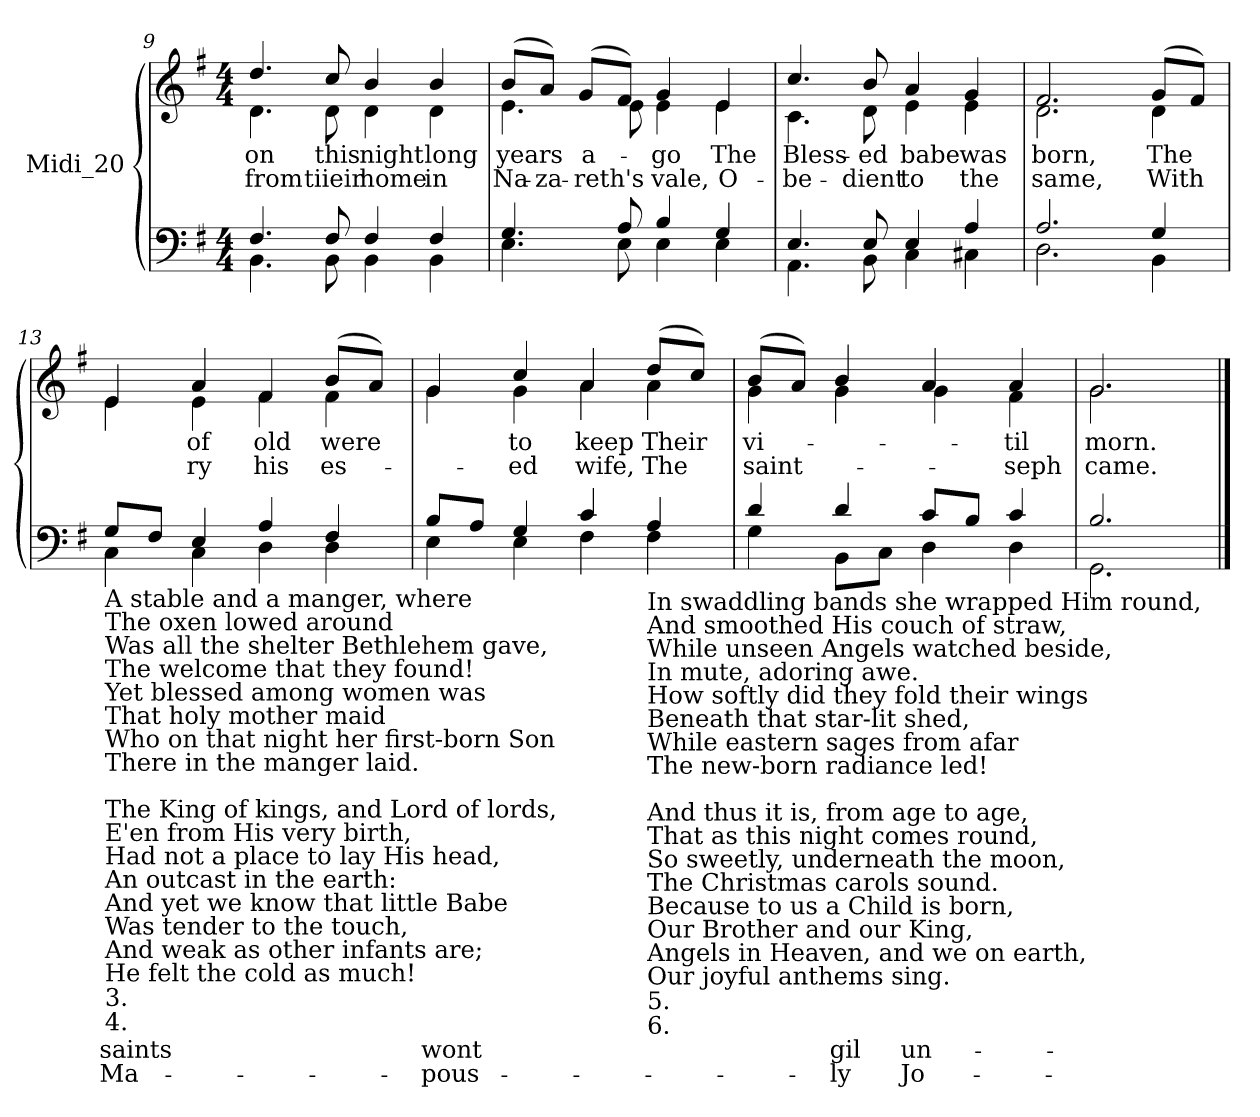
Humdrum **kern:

**kern	**text	**text	**kern	**text	**text
*part1	*part1	*part1	*part1	*part1	*part1
*staff2	*staff2	*staff2	*staff1	*staff1	*staff1
*I"Midi_20	*	*	*	*	*
!!LO:LB:g=z
*clefF4	*	*	*clefG2	*	*
*k[f#]	*	*	*k[f#]	*	*
*G:	*	*	*G:	*	*
*M4/4	*	*	*M4/4	*	*
=9	=9	=9	=9	=9	=9
*^	*	*	*	*	*
!	!	!	!	!	!LO:LY:b	!LO:LY:b
*	*	*	*	*^	*	*
4.F#/	4.BB\	.	.	4.dd/	4.d\	on	from
!	!	!	!	!	!	!LO:LY:b	!LO:LY:b
8F#/	8BB\	.	.	8cc/	8d\	this	tiieir
!	!	!	!	!	!	!LO:LY:b	!LO:LY:b
4F#/	4BB\	.	.	4b/	4d\	night	home
!	!	!	!	!	!	!LO:LY:b	!LO:LY:b
4F#/	4BB\	.	.	4b/	4d\	long	in
=10	=10	=10	=10	=10	=10	=10	=10
!	!	!	!	!	!	!LO:LY:b	!LO:LY:b
4.G/	4.E\	.	.	(>8b/L	4.e\	years	Na-
!	!	!	!	!	!	!	!LO:LY:b
.	.	.	.	8a/J)	.	.	-za-
!	!	!	!	!	!	!LO:LY:b	!LO:LY:b
.	.	.	.	(>8g/L	.	-a-	reth's
8A/	8E\	.	.	8f#/J)	8e\	.	.
!	!	!	!	!	!	!LO:LY:b	!LO:LY:b
4B/	4E\	.	.	4g/	4e\	go	vale,
!	!	!	!	!	!	!LO:LY:b	!LO:LY:b
4G/	4E\	.	.	4e/	4e\	The	O-
=11	=11	=11	=11	=11	=11	=11	=11
!	!	!	!	!	!	!LO:LY:b	!LO:LY:b
4.E/	4.AA\	.	.	4.cc/	4.c\	-Bless-	-be-
!	!	!	!	!	!	!LO:LY:b	!LO:LY:b
8E/	8BB\	.	.	8b/	8d\	-ed	dient
!	!	!	!	!	!	!LO:LY:b	!LO:LY:b
4E/	4C\	.	.	4a/	4e\	babe	to
!	!	!	!	!	!	!LO:LY:b	!LO:LY:b
4A/	4C#X\	.	.	4g/	4e\	was	the
=12	=12	=12	=12	=12	=12	=12	=12
!	!	!	!	!	!	!LO:LY:b	!LO:LY:b
2.A/	2.D\	.	.	2.f#/	2.d\	born,	same,
!	!	!	!	!	!	!LO:LY:b	!LO:LY:b
4G/	4BB\	.	.	(>8g/L	4d\	The	With
.	.	.	.	8f#/J)	.	.	.
!!LO:LB:g=z	!!
=13	=13	=13	=13	=13	=13	=13	=13
!LO:TX:b:t=A stable and a manger, where\nThe oxen lowed around\nWas all the shelter Bethlehem gave,\nThe welcome that they found!\nYet blessed among women was\nThat holy mother maid\nWho on that night her first-born Son\nThere in the manger laid.\n\nThe King of kings, and Lord of lords,\nE'en from His very birth,\nHad not a place to lay His head,\nAn outcast in the earth&colon;\nAnd yet we know that little Babe\nWas tender to the touch,\nAnd weak as other infants are;\nHe felt the cold as much!	!	!	!	!	!	!	!
!LO:TX:b:t=3.	!	!	!	!	!	!	!
!LO:TX:b:t=4.	!	!	!	!	!	!	!
!	!	!LO:LY:a	!LO:LY:a	!	!	!	!
8G/L	4C\	saints	Ma-	4e/	4e\	.	.
8F#/J	.	.	.	.	.	.	.
!	!	!	!	!	!	!LO:LY:b	!LO:LY:b
4E/	4C\	.	.	4a/	4e\	of	ry
!	!	!	!	!	!	!LO:LY:b	!LO:LY:b
4A/	4D\	.	.	4f#/	4f#\	old	his
!	!	!	!	!	!	!LO:LY:b	!LO:LY:b
4F#/	4D\	.	.	(>8b/L	4f#\	were	es-
.	.	.	.	8a/J)	.	.	.
=14	=14	=14	=14	=14	=14	=14	=14
!	!	!LO:LY:a	!LO:LY:a	!	!	!	!
8B/L	4E\	wont	pous-	4g/	4g\	.	.
8A/J	.	.	.	.	.	.	.
!	!	!	!	!	!	!LO:LY:b	!LO:LY:b
4G/	4E\	.	.	4cc/	4g\	to	ed
!	!	!	!	!	!	!LO:LY:b	!LO:LY:b
4c/	4F#\	.	.	4a/	4a\	keep	wife,
!LO:TX:b:t=In swaddling bands she wrapped Him round,\nAnd smoothed His couch of straw,\nWhile unseen Angels watched beside,\nIn mute, adoring awe.\nHow softly did they fold their wings\nBeneath that star-lit shed,\nWhile eastern sages from afar\nThe new-born radiance led! \n\nAnd thus it is, from age to age,\nThat as this night comes round,\nSo sweetly, underneath the moon,\nThe Christmas carols sound.\nBecause to us a Child is born,\nOur Brother and our King,\nAngels in Heaven, and we on earth,\nOur joyful anthems sing.	!	!	!	!	!	!	!
!LO:TX:b:t=5.	!	!	!	!	!	!	!
!LO:TX:b:t=6.	!	!	!	!	!	!	!
!	!	!	!	!	!	!LO:LY:b	!LO:LY:b
4A/	4F#\	.	.	(>8dd/L	4a\	Their	The
.	.	.	.	8cc/J)	.	.	.
=15	=15	=15	=15	=15	=15	=15	=15
!	!	!	!	!	!	!LO:LY:b	!LO:LY:b
4d/	4G\	.	.	(>8b/L	4g\	vi-	saint-
.	.	.	.	8a/J)	.	.	.
!	!	!LO:LY:a	!LO:LY:a	!	!	!	!
4d/	8BB\L	gil	ly	4b/	4g\	.	.
.	8C\J	.	.	.	.	.	.
!	!	!LO:LY:a	!LO:LY:a	!	!	!	!
8c/L	4D\	un-	Jo-	4a/	4g\	.	.
8B/J	.	.	.	.	.	.	.
!	!	!	!	!	!	!LO:LY:b	!LO:LY:b
4c/	4D\	.	.	4a/	4f#\	til	seph
=16	=16	=16	=16	=16	=16	=16	=16
!	!	!	!	!	!	!LO:LY:b	!LO:LY:b
2.B/	2.GG\	.	.	2.g/	2.g\	morn.	came.
*v	*v	*	*	*	*	*	*
*	*	*	*v	*v	*	*
==	==	==	==	==	==
*-	*-	*-	*-	*-	*-
